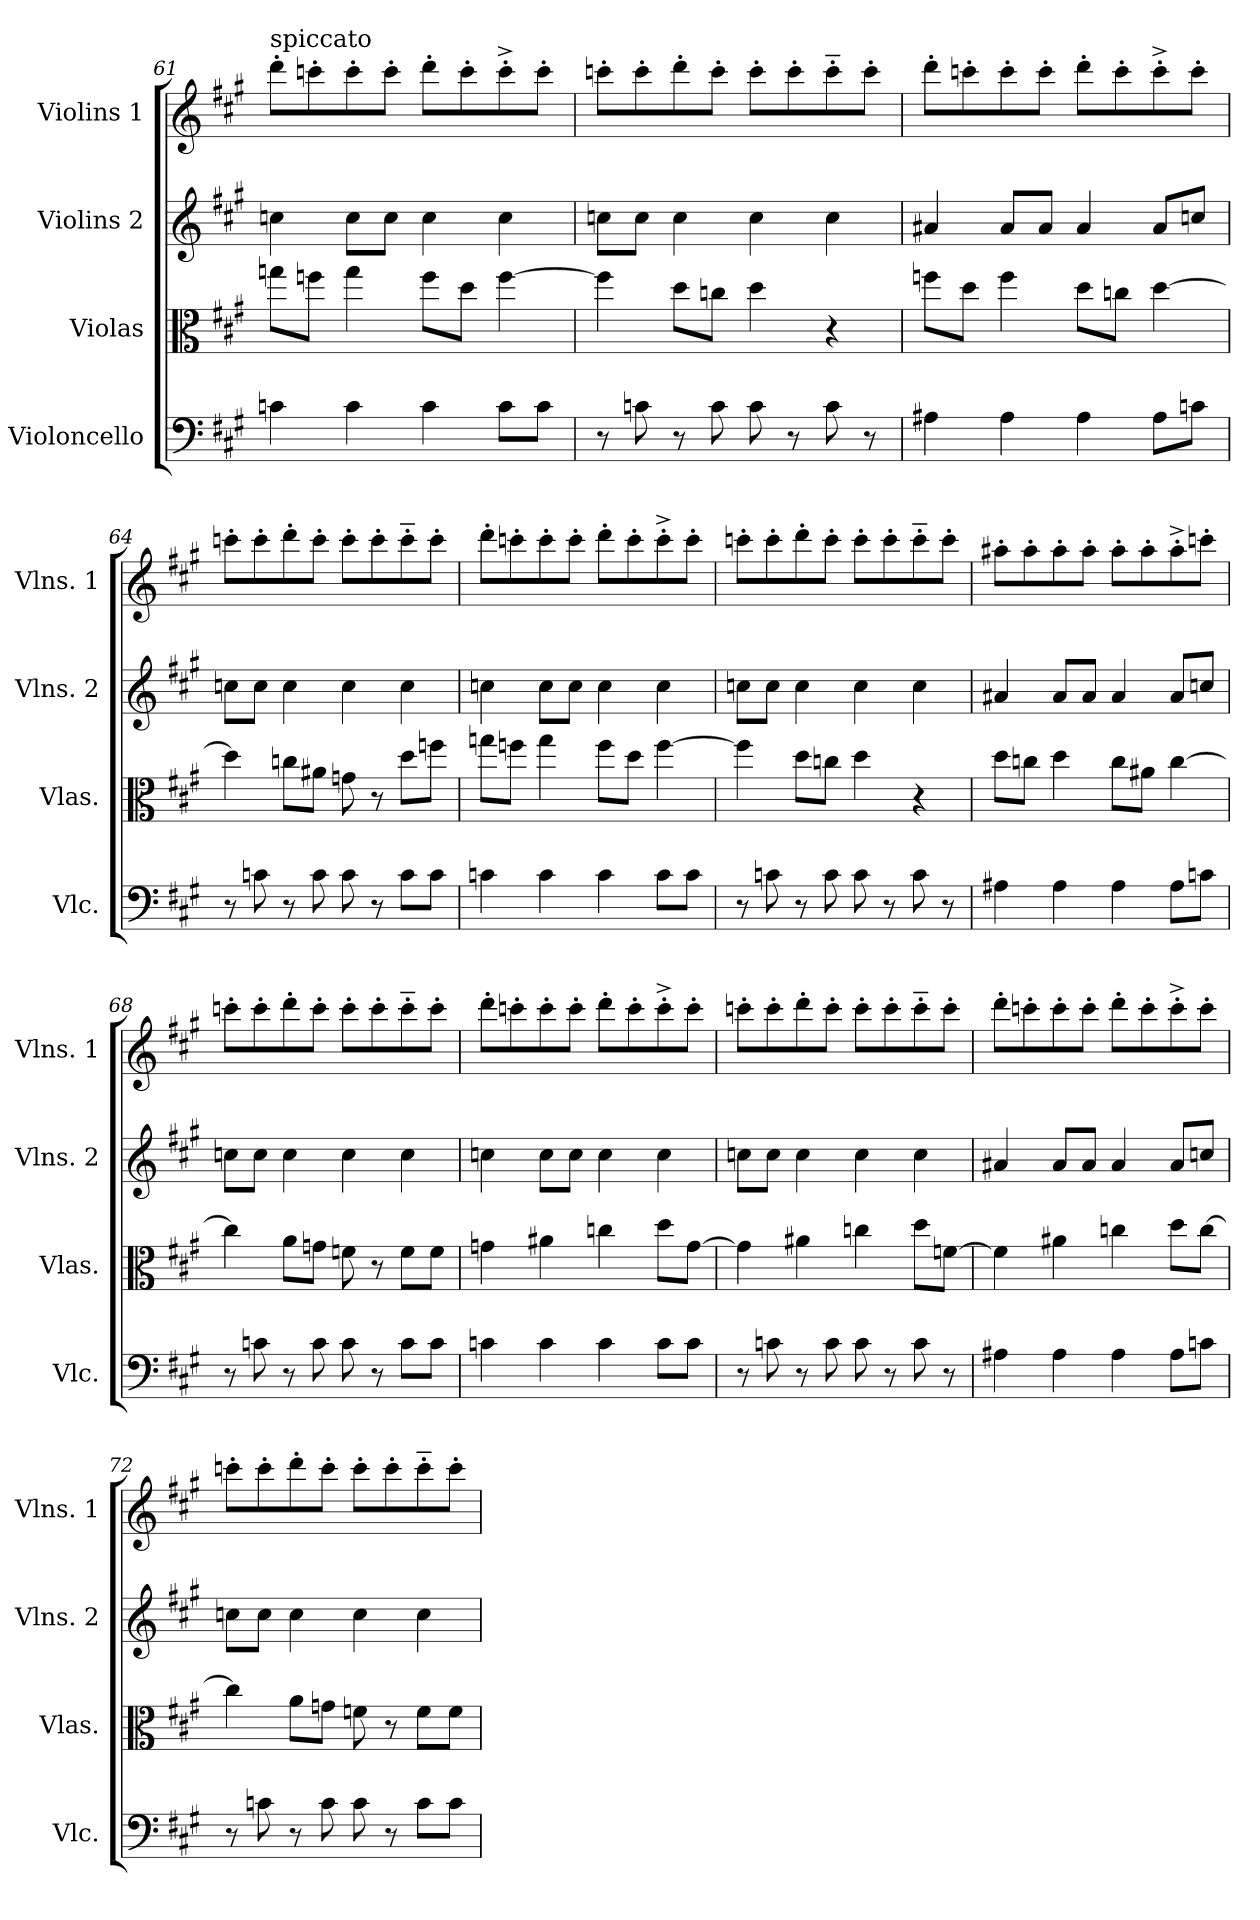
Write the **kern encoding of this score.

**kern	**kern	**kern	**kern
*part4	*part3	*part2	*part1
*staff4	*staff3	*staff2	*staff1
*I"Violoncello	*I"Violas	*I"Violins 2	*I"Violins 1
*I'Vlc.	*I'Vlas.	*I'Vlns. 2	*I'Vlns. 1
*clefF4	*clefC3	*clefG2	*clefG2
*k[f#c#g#]	*k[f#c#g#]	*k[f#c#g#]	*k[f#c#g#]
*A:	*A:	*A:	*A:
=61	=61	=61	=61
!	!	!	!LO:TX:a:t=spiccato
4cn\	8ggn\L	4ccn\	8ddd'\L
.	8ffn\J	.	8cccn'\
4c\	4gg\	8cc\L	8ccc'\
.	.	8cc\J	8ccc'\J
4c\	8ff\L	4cc\	8ddd'\L
.	8dd\J	.	8ccc'\
8c\L	[4ff\	4cc\	8ccc^'\
8c\J	.	.	8ccc'\J
=62	=62	=62	=62
8r	4ff\]	8ccn\L	8cccn'\L
8cn\	.	8cc\J	8ccc'\
8r	8dd\L	4cc\	8ddd'\
8c\	8ccn\J	.	8ccc'\J
8c\	4dd\	4cc\	8ccc'\L
8r	.	.	8ccc'\
8c\	4r	4cc\	8ccc~'\
8r	.	.	8ccc'\J
!!LO:LB:g=z
=63	=63	=63	=63
4A#X\	8ffn\L	4a#X/	8ddd'\L
.	8dd\J	.	8cccn'\
4A#\	4ff\	8a#/L	8ccc'\
.	.	8a#/J	8ccc'\J
4A#\	8dd\L	4a#/	8ddd'\L
.	8ccn\J	.	8ccc'\
8A#\L	[4dd\	8a#/L	8ccc^'\
8cn\J	.	8ccn/J	8ccc'\J
=64	=64	=64	=64
8r	4dd\]	8ccn\L	8cccn'\L
8cn\	.	8cc\J	8ccc'\
8r	8ccn\L	4cc\	8ddd'\
8c\	8a#X\J	.	8ccc'\J
8c\	8gn\	4cc\	8ccc'\L
8r	8r	.	8ccc'\
8c\L	8dd\L	4cc\	8ccc~'\
8c\J	8ffn\J	.	8ccc'\J
=65	=65	=65	=65
4cn\	8ggn\L	4ccn\	8ddd'\L
.	8ffn\J	.	8cccn'\
4c\	4gg\	8cc\L	8ccc'\
.	.	8cc\J	8ccc'\J
4c\	8ff\L	4cc\	8ddd'\L
.	8dd\J	.	8ccc'\
8c\L	[4ff\	4cc\	8ccc^'\
8c\J	.	.	8ccc'\J
=66	=66	=66	=66
8r	4ff\]	8ccn\L	8cccn'\L
8cn\	.	8cc\J	8ccc'\
8r	8dd\L	4cc\	8ddd'\
8c\	8ccn\J	.	8ccc'\J
8c\	4dd\	4cc\	8ccc'\L
8r	.	.	8ccc'\
8c\	4r	4cc\	8ccc~'\
8r	.	.	8ccc'\J
!!LO:PB:g=z
=67	=67	=67	=67
4A#X\	8dd\L	4a#X/	8aa#X'\L
.	8ccn\J	.	8aa#'\
4A#\	4dd\	8a#/L	8aa#'\
.	.	8a#/J	8aa#'\J
4A#\	8cc\L	4a#/	8aa#'\L
.	8a#X\J	.	8aa#'\
8A#\L	[4cc\	8a#/L	8aa#^'\
8cn\J	.	8ccn/J	8cccn'\J
=68	=68	=68	=68
8r	4cc\]	8ccn\L	8cccn'\L
8cn\	.	8cc\J	8ccc'\
8r	8a\L	4cc\	8ddd'\
8c\	8gn\J	.	8ccc'\J
8c\	8fn\	4cc\	8ccc'\L
8r	8r	.	8ccc'\
8c\L	8f\L	4cc\	8ccc~'\
8c\J	8f\J	.	8ccc'\J
=69	=69	=69	=69
4cn\	4gn\	4ccn\	8ddd'\L
.	.	.	8cccn'\
4c\	4a#X\	8cc\L	8ccc'\
.	.	8cc\J	8ccc'\J
4c\	4ccn\	4cc\	8ddd'\L
.	.	.	8ccc'\
8c\L	8dd\L	4cc\	8ccc^'\
8c\J	[8g\J	.	8ccc'\J
=70	=70	=70	=70
8r	4g\]	8ccn\L	8cccn'\L
8cn\	.	8cc\J	8ccc'\
8r	4a#X\	4cc\	8ddd'\
8c\	.	.	8ccc'\J
8c\	4ccn\	4cc\	8ccc'\L
8r	.	.	8ccc'\
8c\	8dd\L	4cc\	8ccc~'\
8r	[8fn\J	.	8ccc'\J
!!LO:LB:g=z
=71	=71	=71	=71
4A#X\	4f\]	4a#X/	8ddd'\L
.	.	.	8cccn'\
4A#\	4a#X\	8a#/L	8ccc'\
.	.	8a#/J	8ccc'\J
4A#\	4ccn\	4a#/	8ddd'\L
.	.	.	8ccc'\
8A#\L	8dd\L	8a#/L	8ccc^'\
8cn\J	[8cc\J	8ccn/J	8ccc'\J
=72	=72	=72	=72
8r	4cc\]	8ccn\L	8cccn'\L
8cn\	.	8cc\J	8ccc'\
8r	8a\L	4cc\	8ddd'\
8c\	8gn\J	.	8ccc'\J
8c\	8fn\	4cc\	8ccc'\L
8r	8r	.	8ccc'\
8c\L	8f\L	4cc\	8ccc~'\
8c\J	8f\J	.	8ccc'\J
=	=	=	=
*-	*-	*-	*-
